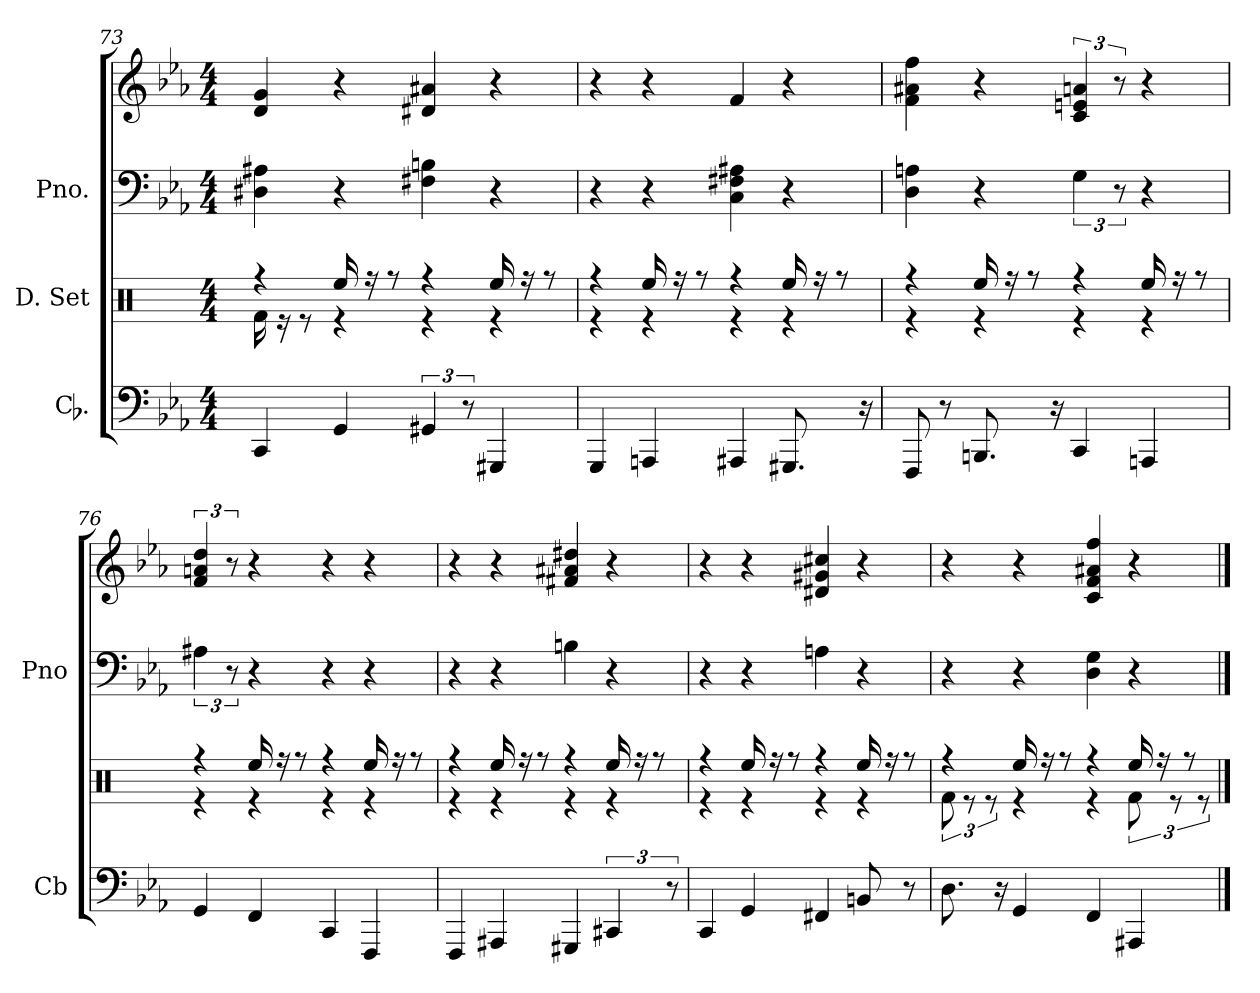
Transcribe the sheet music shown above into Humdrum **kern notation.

**kern	**kern	**kern	**kern
*part3	*part2	*part1	*part1
*staff4	*staff3	*staff2	*staff1
*I"Cb.	*I"D. Set	*I"Pno.	*
*I'Cb	*	*I'Pno	*
*clefF4	*clefX	*clefF4	*clefG2
*k[b-e-a-]	*k[]	*k[b-e-a-]	*k[b-e-a-]
*M4/4	*M4/4	*M4/4	*M4/4
=73	=73	=73	=73
*	*^	*	*
4CC	16Rf\	4rff	4D#X 4A#X	4d 4g
.	16re	.	.	.
.	8re	.	.	.
4GG	4re	16Ree/	4r	4r
.	.	16rff	.	.
.	.	8rff	.	.
6GG#X	4re	4rff	4F#X 4Bn	4d#X 4a#X
12r	.	.	.	.
4GGG#X	4re	16Ree/	4r	4r
.	.	16rff	.	.
.	.	8rff	.	.
=74	=74	=74	=74	=74
4GGG	4re	4rff	4r	4r
4AAAn	4re	16Ree/	4r	4r
.	.	16rff	.	.
.	.	8rff	.	.
4AAA#X	4re	4rff	4C 4F#X 4A#X	4f
8.GGG#X	4re	16Ree/	4r	4r
.	.	16rff	.	.
.	.	8rff	.	.
16r	.	.	.	.
=75	=75	=75	=75	=75
8FFF	4re	4rff	4D 4An	4f 4a#X 4ff
8r	.	.	.	.
8.BBBn	4re	16Ree/	4r	4r
.	.	16rff	.	.
.	.	8rff	.	.
16r	.	.	.	.
4CC	4re	4rff	6G	6c 6en 6an
.	.	.	12r	12r
4AAAn	4re	16Ree/	4r	4r
.	.	16rff	.	.
.	.	8rff	.	.
=76	=76	=76	=76	=76
4GG	4re	4rff	6A#X	6f 6an 6dd
.	.	.	12r	12r
4FF	4re	16Ree/	4r	4r
.	.	16rff	.	.
.	.	8rff	.	.
4CC	4re	4rff	4r	4r
4FFF	4re	16Ree/	4r	4r
.	.	16rff	.	.
.	.	8rff	.	.
=77	=77	=77	=77	=77
4FFF	4re	4rff	4r	4r
4AAA#X	4re	16Ree/	4r	4r
.	.	16rff	.	.
.	.	8rff	.	.
4GGG#X	4re	4rff	4Bn	4f#X 4a#X 4dd#X
6CC#X	4re	16Ree/	4r	4r
.	.	16rff	.	.
.	.	8rff	.	.
12r	.	.	.	.
=78	=78	=78	=78	=78
4CC	4re	4rff	4r	4r
4GG	4re	16Ree/	4r	4r
.	.	16rff	.	.
.	.	8rff	.	.
4FF#X	4re	4rff	4An	4d#X 4g#X 4cc#X
8BBn	4re	16Ree/	4r	4r
.	.	16rff	.	.
8r	.	8rff	.	.
=79	=79	=79	=79	=79
8.D	12Rf\	4rff	4r	4r
.	12re	.	.	.
.	12re	.	.	.
16r	.	.	.	.
4GG	4re	16Ree/	4r	4r
.	.	16rff	.	.
.	.	8rff	.	.
4FF	4re	4rff	4D 4G	4c 4f 4a#X 4ff
4AAA#X	12Rf\	16Ree/	4r	4r
.	.	16rff	.	.
.	12re	.	.	.
.	.	8rff	.	.
.	12re	.	.	.
*	*v	*v	*	*
==	==	==	==
*-	*-	*-	*-
